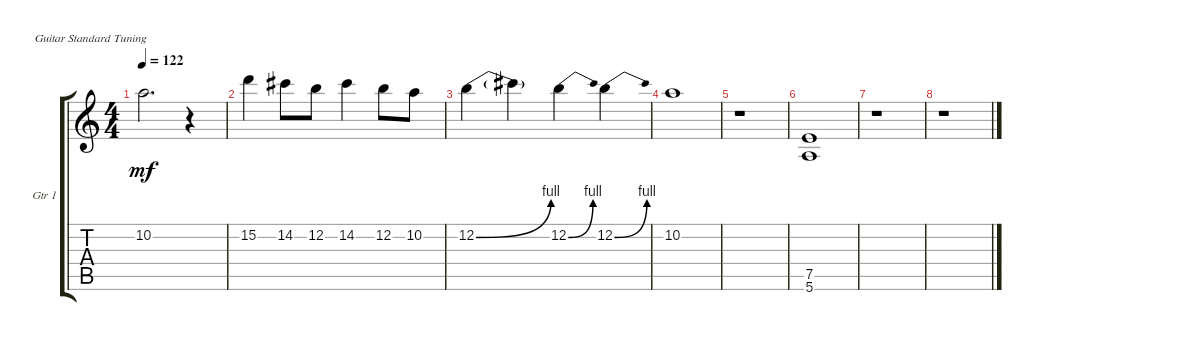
\defaultSystemsLayout 4
\bracketExtendMode groupsimilarinstruments
\firstSystemTrackNameOrientation horizontal
\otherSystemsTrackNameOrientation horizontal
\track ("Gitar Utama" "Gtr 1") {instrument distortionguitar}
\staff {score tabs}
\tuning (E4 B3 G3 D3 A2 E2)
\ts (4 4)
\tempo 122
\clef g2
\ks c
10.2.2{d dy mf} r.4 |
15.2.4 14.2.8 12.2.8 14.2.4 12.2.8 10.2.8 |
12.2{be (bend 0 0 30 4)}.4 12.2{t}.4 12.2{be (bend 0 0 30 4)}.4 12.2{be (bend 0 0 15 4)}.4 |
10.2.1 |
r.1 |
(5.6 7.5).1 |
r.1 |
r.1
